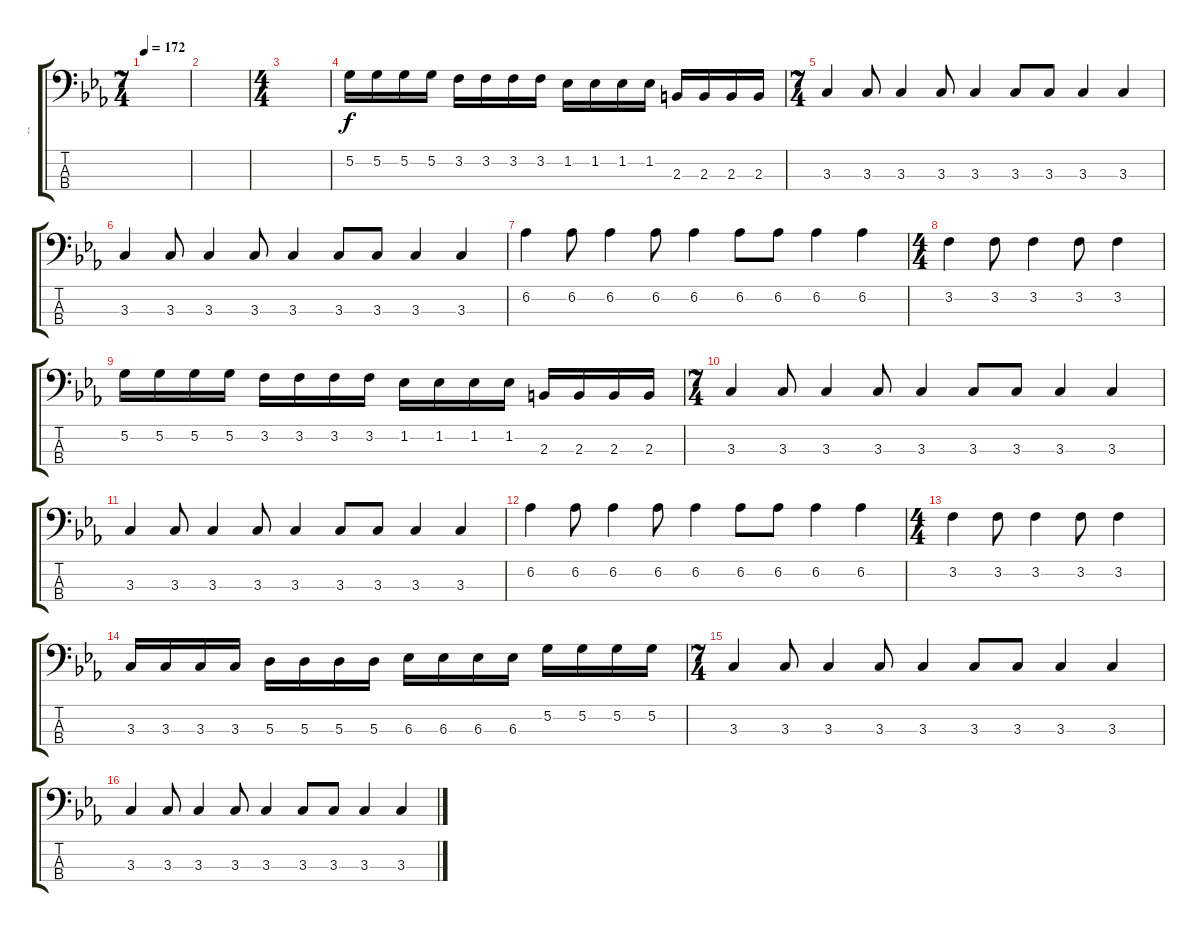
\track ("--" "--") {instrument fretlessbass}
\staff {score tabs}
\tuning (G2 D2 A1 E1) {hide}
\ts (7 4)
\tempo 172
\clef f4
\ks eb
|
|
\ts (4 4)
|
5.2.16 5.2.16 5.2.16 5.2.16 3.2.16 3.2.16 3.2.16 3.2.16 1.2.16 1.2.16 1.2.16 1.2.16 2.3.16 2.3.16 2.3.16 2.3.16 |
\ts (7 4)
3.3.4 3.3.8 3.3.4 3.3.8 3.3.4 3.3.8 3.3.8 3.3.4 3.3.4 |
3.3.4 3.3.8 3.3.4 3.3.8 3.3.4 3.3.8 3.3.8 3.3.4 3.3.4 |
6.2.4 6.2.8 6.2.4 6.2.8 6.2.4 6.2.8 6.2.8 6.2.4 6.2.4 |
\ts (4 4)
3.2.4 3.2.8 3.2.4 3.2.8 3.2.4 |
5.2.16 5.2.16 5.2.16 5.2.16 3.2.16 3.2.16 3.2.16 3.2.16 1.2.16 1.2.16 1.2.16 1.2.16 2.3.16 2.3.16 2.3.16 2.3.16 |
\ts (7 4)
3.3.4 3.3.8 3.3.4 3.3.8 3.3.4 3.3.8 3.3.8 3.3.4 3.3.4 |
3.3.4 3.3.8 3.3.4 3.3.8 3.3.4 3.3.8 3.3.8 3.3.4 3.3.4 |
6.2.4 6.2.8 6.2.4 6.2.8 6.2.4 6.2.8 6.2.8 6.2.4 6.2.4 |
\ts (4 4)
3.2.4 3.2.8 3.2.4 3.2.8 3.2.4 |
3.3.16 3.3.16 3.3.16 3.3.16 5.3.16 5.3.16 5.3.16 5.3.16 6.3.16 6.3.16 6.3.16 6.3.16 5.2.16 5.2.16 5.2.16 5.2.16 |
\ts (7 4)
3.3.4 3.3.8 3.3.4 3.3.8 3.3.4 3.3.8 3.3.8 3.3.4 3.3.4 |
3.3.4 3.3.8 3.3.4 3.3.8 3.3.4 3.3.8 3.3.8 3.3.4 3.3.4
